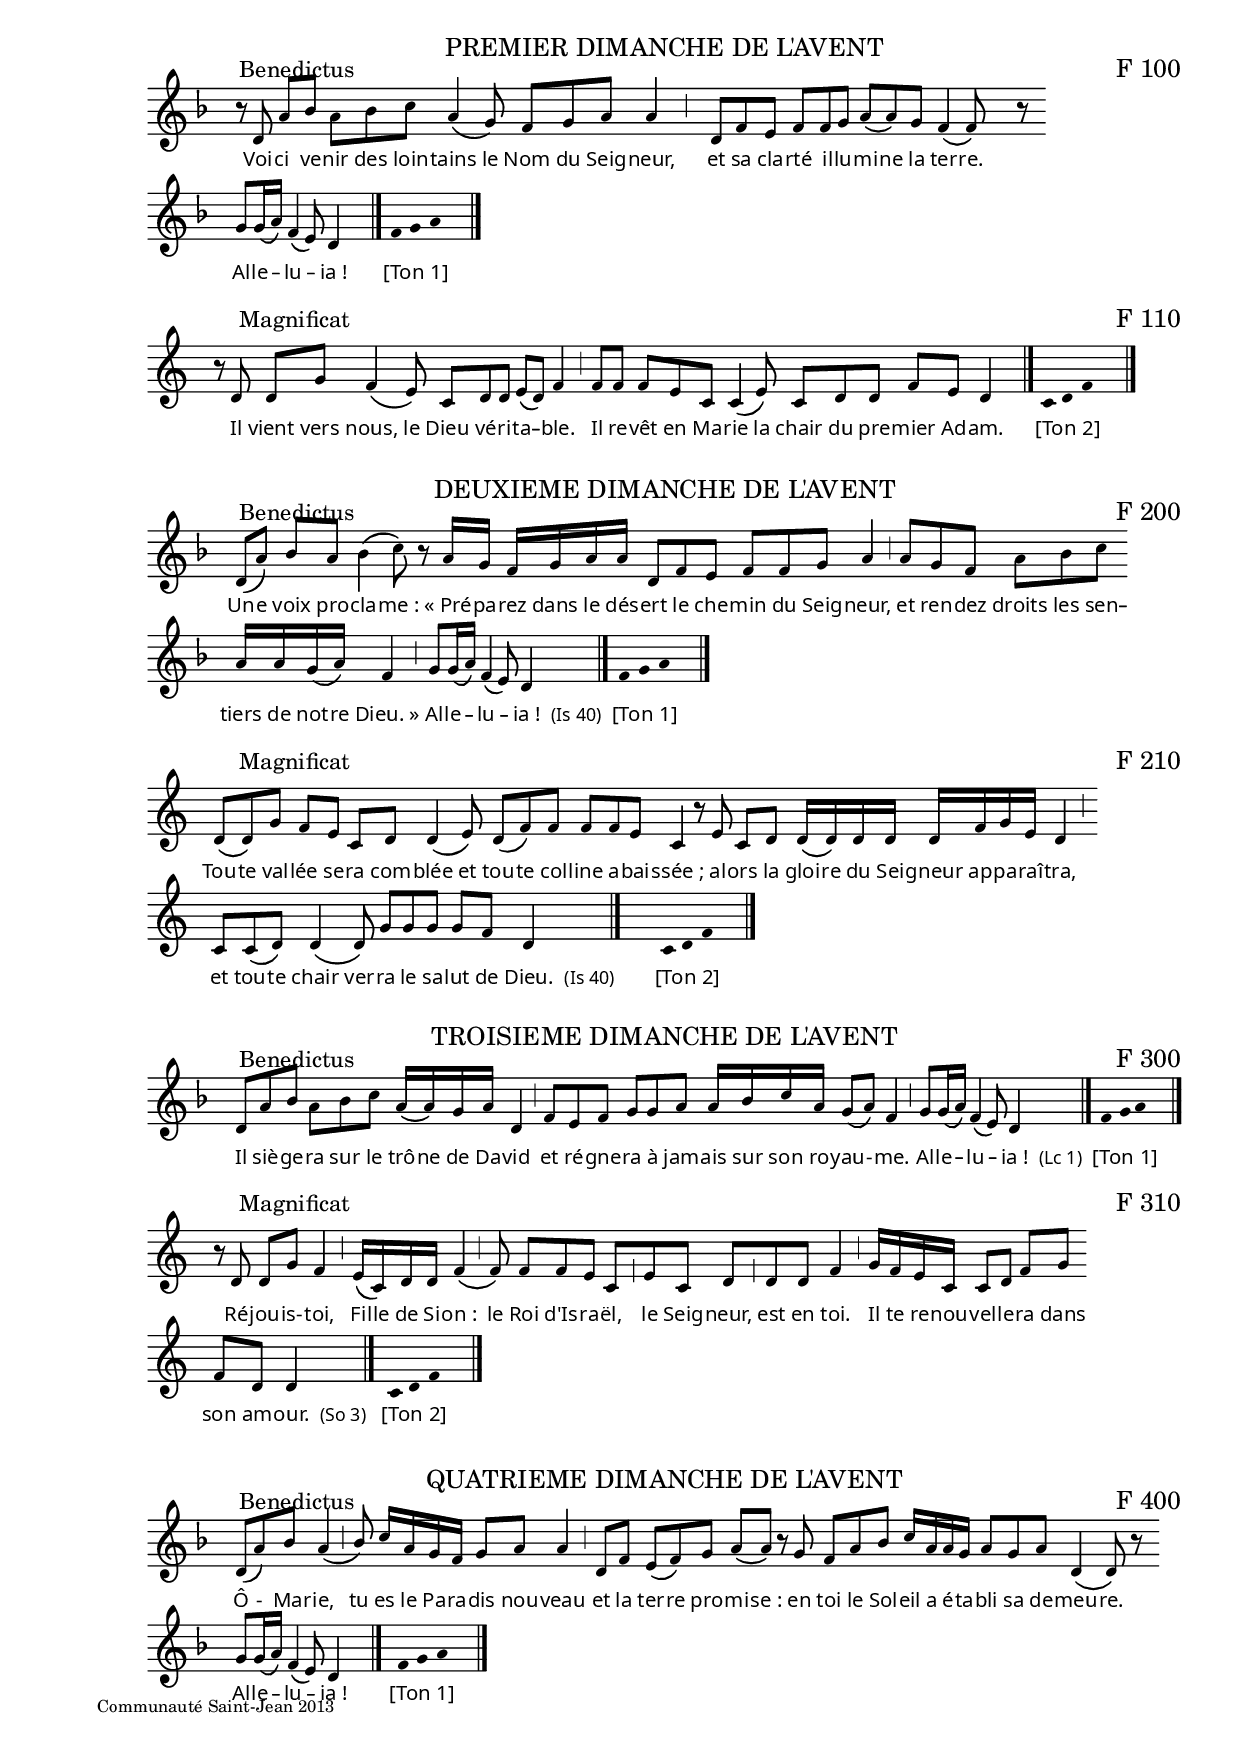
\version "2.14.00"
\include "DefinitionsAntiennesCarnet.ly"

%AVENT

\label #'a
\score {
	\relative f'  {
		\key f \major
		r8 d8 a'8[ bes]
		\times 2/3 { a8[ bes c] }
		\times 2/3 { a4\( g8\) }
		\times 2/3 { f8[ g a] } a4
		\pespace \cesure \pespace
		\times 2/3 { d,8[ f e] }
		\times 2/3 { f8[ f g] }
		\times 2/3 { a8[\( a\) g] }
		f4\( f8\) \pespace  \pespace r8
		\ifIndent  g8[ g16\( a]\)
		\times 2/3 { f4\( e8\) } d4
		\endBar
		\stemOff f4 g4 a4
		\endBar		
	}

	\addlyrics {
		Voi -- "ci " ve -- nir des loin -- tains le Nom du Seig -- neur, 
		et sa cla -- rté " il" -- lu -- mi -- ne la ter -- re. 
		Al -- le -- \skip 1 lu -- \skip 1 "ia !" ""
		_ "[Ton 1]" 
	}
	\header {
		titre =  "PREMIER DIMANCHE DE L'AVENT" 
		titres = \markup \ant #'a "F 100" "Benedictus"
	}
  	
} 


\label #'b
\score {
	\relative f' {
		r8 d8 
		d8[ g] \times 2/3 { f4\( e8\) }
		\times 2/3 { c8[ d d] }
		e8[\( d\)] f4 \cesure
		f8[ f]
		\times 2/3 { f8[ e c] }
		\times 2/3 { c4\( e8\) }
		\times 2/3 { c8[ d d] }
		f8[ e] d4
		\endBar
		\stemOff c4 d4 f4
		\endBar	
	}

	\addlyrics {
		Il vient vers nous, le Dieu vé -- ri -- ta -- \skip 1 ble. 
		Il re -- vêt en Ma -- rie la chair du pre -- mier Ad -- am. ""
		_ "[Ton 2]" 	
	}
	\header {
		titres = \markup \ant #'b "F 110" "Magnificat"
	}
  	
} 


\label #'c	
\score {
	\relative f' {
		\key f \major
		d8[\( a'\)] bes8[ a]
		\times 2/3 { bes4\( c8\) }
		r8  a16[ g] f16[ g a a]
		\times 2/3 { d,8[ f e] } \times 2/3 { f8[ f g] } a4 \cesure
		\times 2/3 { a8[ g f] } \times 2/3 { a8[ bes c] } \ifIndent
		a16[ a g\( a\)] f4 \cesure
		g8[ g16\( a]\)
		\times 2/3 { f4\( e8\) } d4
		\endBar	
		\stemOff f4 g4 a4
		\endBar	
	}

	\addlyrics {
		Un -- e voix pro -- cla -- "me :" «_Pré -- pa -- rez dans le dés -- ert le che -- min du Seig -- neur, 
		et ren -- dez droits les sen -- tiers de not -- re Dieu._» Al -- le -- \skip 1 lu -- \skip 1 "ia !"
		\markup { \citation #"(Is 40)  " } "" "[Ton 1]"	
	}
  	\header {
  		titre = "DEUXIEME DIMANCHE DE L'AVENT"
  		titres = \markup \ant #'c "F 200" "Benedictus"
	}
} 



\label #'d
\score {
	\relative f' {
		\times 2/3 { d8[\( d\) g] }
		f8[ e] c8[ d]
		\times 2/3 { d4\( e8\) }
		\times 2/3 { d8[\( f\) f] }
		\times 2/3 { f8[ f e] } c4
		r8 e8 c8[ d]
		d16[\( d\) d d]
		d16[ f g e] d4 \cesure \ifIndent
		\times 2/3 { c8[ c\( d]\) } \times 2/3 { d4\( d8\) }
		\times 2/3 { g8[ g g] } g8[ f] d4
		\endBar
		\espace \espace
		\stemOff c4 d4 f4
		\endBar			
	}

	\addlyrics {
		Tou -- te val -- lée se -- ra com -- blée et tou -- te col -- line a -- bai -- "ssée ;" 
		al -- ors la gloi -- re du Sei -- gneur ap -- pa -- raî -- tra, 
		et tou -- te chair ver -- ra le sa -- lut de Dieu. 
		\markup { \citation #"(Is 40)  " } "" "[Ton 2]"
	}
	\header {
		titres = \markup \ant #'d "F 210" "Magnificat"
	}
  	
} 


\label #'e
\score {
	\relative f' {
		\key f \major
		\times 2/3 { d8[ a' bes] }
		\times 2/3 { a8[ bes c] }
		a16[\( a\) g a] d,4 \cesure
		\times 2/3 { f8[ e f] }
		\times 2/3 { g8[ g a] }
		a16[ bes c a]
		g8[\( a\)] f4
		\cesure
		g8[ g16\( a]\)
		\times 2/3 { f4\( e8\) } d4
		\endBar	
		\noBreak
		\stemOff f4 g4 a4
		\endBar	
	}

	\addlyrics {
		Il siè -- ge -- ra sur le trô -- ne de Da -- vid 
		et ré -- gne -- ra à jam -- ais sur son ro -- yau -- - -- me. 
		Al -- le -- \skip 1 lu -- \skip 1 "ia !"
		\markup { \citation #"(Lc 1)  " } "" "[Ton 1]"
	}

  	\header {
  		titre = "TROISIEME DIMANCHE DE L'AVENT"
  		titres = \markup \ant #'e "F 300" "Benedictus"
	}
} 

\label #'f
\score {
	\relative f' {
		r8 d8	
		d8[ g] f4\cesure
		e16[\( c\) d d]
		\times 2/3 { f4\(\cesure f8\) }
		\times 2/3 { f8[ f e] }
		\times 2/3 { c8[\cesureTresBasse e c] }
		\times 2/3 { d8[\cesureTresBasse d d] } f4 \cesure
		g16[ f e c]
		c8[ d] f8[ g] \ifIndent f8[ d] d4
		\endBar
		\espace
		\stemOff c4 d4 f4
		\endBar			
	}
	\addlyrics {
		Ré -- jou -- is- -- toi, Fi -- lle de Si -- "on :" le Roi "d'Is" -- ra -- ël, 
		le Seig -- neur, est en toi. Il te re -- nou -- vel -- le -- ra dans son am -- our. 
		\markup { \citation #"(So 3)  " } "" "[Ton 2]"
	}
	\header {
		titres = \markup \ant #'f "F 310" "Magnificat"
	}
  	
} 


\label #'g	
\score {
	\relative f' {
		\key f \major
		\times 2/3 { d8[\( a'\) bes] }
		\stemUp	
		\times 2/3 { a4\(\cesure bes8\) }
		c16[ a g f]
		g8[ a] a4\cesure
		d,8[ f]
		\times 2/3 { e8[\(f\) g] }
		a8[\( a]\) r8 g8
		\times 2/3 { f8[ a bes] }
		c16[ a a g]
		\times 2/3 { a8[ g a] } 
		d,4\( d8\) r8
		\ifIndent
		g8[ g16\( a]\)
		\times 2/3 { f4\( e8\) } d4
		\endBar	
		\espace
		\stemOff f4 g4 a4
		\endBar	
	}

	\addlyrics {
		Ô - _Mar -- ie, tu es le Pa -- ra -- dis nou -- veau et la ter -- re pro -- mi -- "se :" 
		en toi le Sol -- eil a é -- ta -- bli sa de -- meu -- re. Al -- le -- \skip 1 lu -- \skip 1 "ia !" ""
		_ "[Ton 1]"
	}

  	\header {
  		titre = "QUATRIEME DIMANCHE DE L'AVENT"
  		titres = \markup \ant #'g "F 400" "Benedictus"
	}
} 


